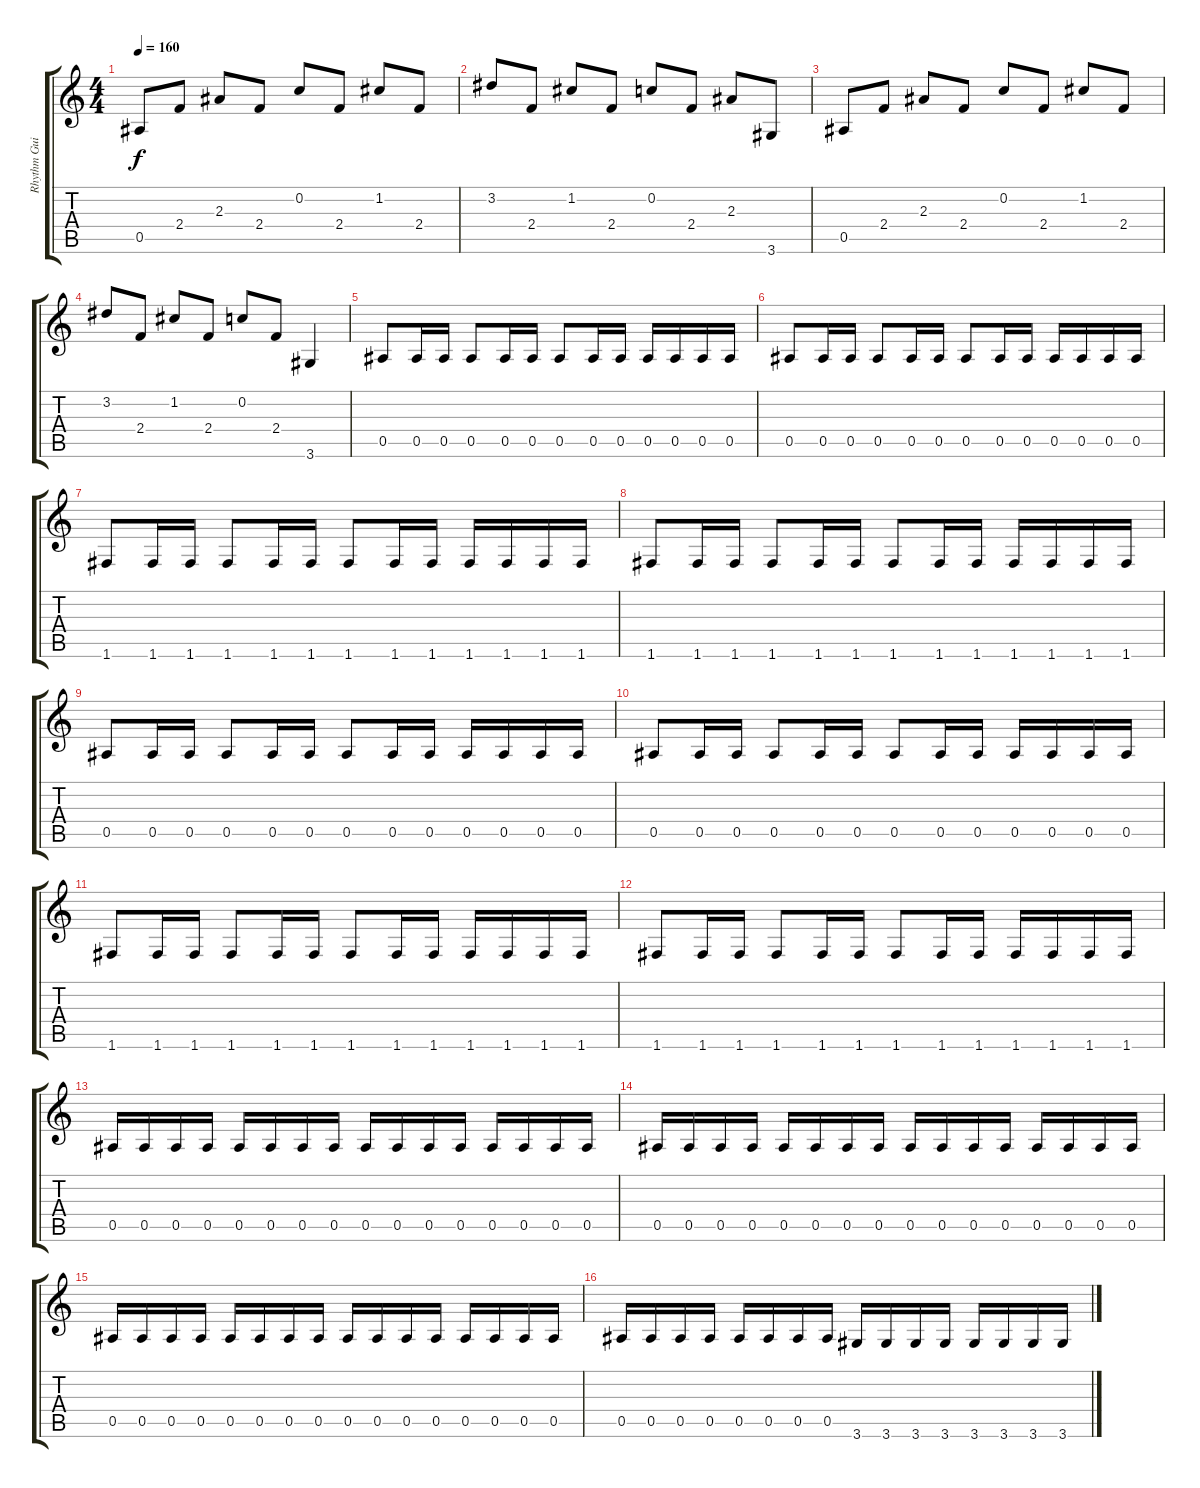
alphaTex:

\track ("Rhythm Guitar 1" "Rhythm Gui") {instrument distortionguitar}
\staff {score tabs}
\tuning (F4 C4 Ab3 Eb3 Bb2 F2) {hide}
\ts (4 4)
\tempo 160
\clef g2
\ks c
0.5.8{dy f} 2.4.8 2.3.8 2.4.8 0.2.8 2.4.8 1.2.8 2.4.8 |
3.2.8 2.4.8 1.2.8 2.4.8 0.2.8 2.4.8 2.3.8 3.6.8 |
0.5.8 2.4.8 2.3.8 2.4.8 0.2.8 2.4.8 1.2.8 2.4.8 |
3.2.8 2.4.8 1.2.8 2.4.8 0.2.8 2.4.8 3.6.4 |
\section ("" "")
0.5.8 0.5.16 0.5.16 0.5.8 0.5.16 0.5.16 0.5.8 0.5.16 0.5.16 0.5.16 0.5.16 0.5.16 0.5.16 |
0.5.8 0.5.16 0.5.16 0.5.8 0.5.16 0.5.16 0.5.8 0.5.16 0.5.16 0.5.16 0.5.16 0.5.16 0.5.16 |
1.6.8 1.6.16 1.6.16 1.6.8 1.6.16 1.6.16 1.6.8 1.6.16 1.6.16 1.6.16 1.6.16 1.6.16 1.6.16 |
1.6.8 1.6.16 1.6.16 1.6.8 1.6.16 1.6.16 1.6.8 1.6.16 1.6.16 1.6.16 1.6.16 1.6.16 1.6.16 |
0.5.8 0.5.16 0.5.16 0.5.8 0.5.16 0.5.16 0.5.8 0.5.16 0.5.16 0.5.16 0.5.16 0.5.16 0.5.16 |
0.5.8 0.5.16 0.5.16 0.5.8 0.5.16 0.5.16 0.5.8 0.5.16 0.5.16 0.5.16 0.5.16 0.5.16 0.5.16 |
1.6.8 1.6.16 1.6.16 1.6.8 1.6.16 1.6.16 1.6.8 1.6.16 1.6.16 1.6.16 1.6.16 1.6.16 1.6.16 |
1.6.8 1.6.16 1.6.16 1.6.8 1.6.16 1.6.16 1.6.8 1.6.16 1.6.16 1.6.16 1.6.16 1.6.16 1.6.16 |
\section ("" "")
0.5.16 0.5.16 0.5.16 0.5.16 0.5.16 0.5.16 0.5.16 0.5.16 0.5.16 0.5.16 0.5.16 0.5.16 0.5.16 0.5.16 0.5.16 0.5.16 |
0.5.16 0.5.16 0.5.16 0.5.16 0.5.16 0.5.16 0.5.16 0.5.16 0.5.16 0.5.16 0.5.16 0.5.16 0.5.16 0.5.16 0.5.16 0.5.16 |
0.5.16 0.5.16 0.5.16 0.5.16 0.5.16 0.5.16 0.5.16 0.5.16 0.5.16 0.5.16 0.5.16 0.5.16 0.5.16 0.5.16 0.5.16 0.5.16 |
0.5.16 0.5.16 0.5.16 0.5.16 0.5.16 0.5.16 0.5.16 0.5.16 3.6.16 3.6.16 3.6.16 3.6.16 3.6.16 3.6.16 3.6.16 3.6.16
